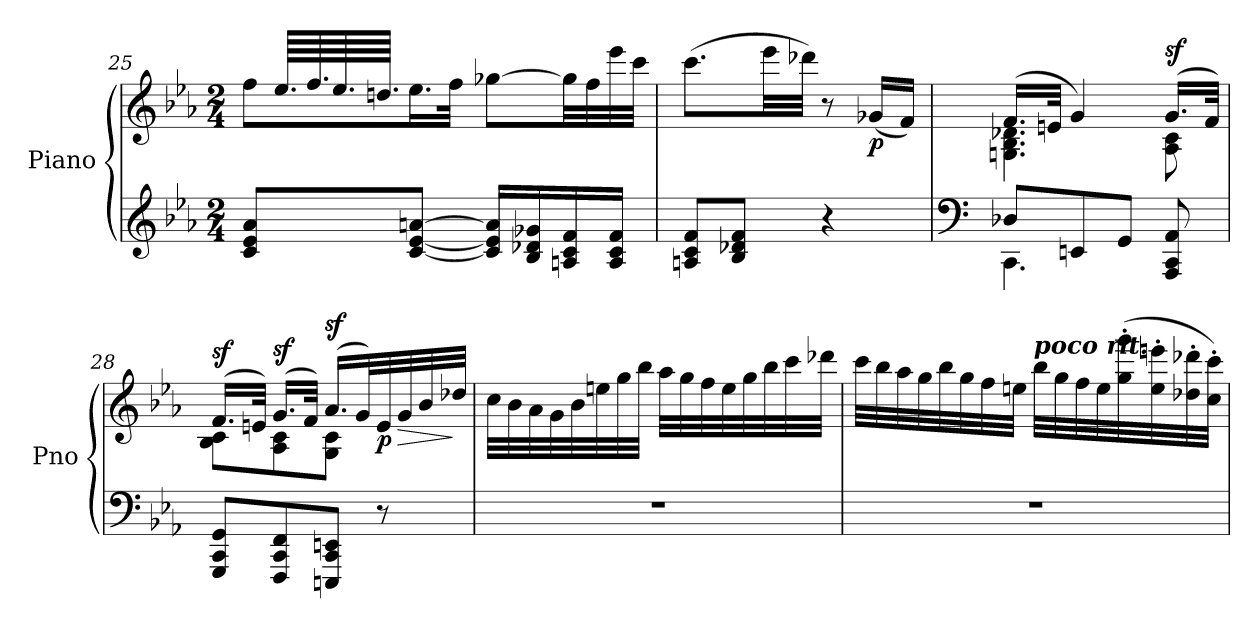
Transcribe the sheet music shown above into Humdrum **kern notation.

**kern	**kern	**dynam
*part1	*part1	*part1
*staff2	*staff1	*staff1/2
*I"Piano	*	*
*I'Pno	*	*
*clefG2	*clefG2	*
*k[b-e-a-]	*k[b-e-a-]	*
*M2/4	*M2/4	*
=25	=25	=25
*	*^	*
8c/ 8e-/ 8a-/L	8ff\L	16ryy	.
*	*	*Xtuplet	*
.	.	96.ee-/LLL	.
.	.	96.ff/	.
.	.	96.ee-/	.
.	.	96.ddn/JJJ	.
[8c/ [8e-/ [8an/J	16.ee-\L	4.ryy	.
.	32ff\JJk	.	.
16c/] 16e-/] 16a/]LL	[8gg-X\L	.	.
16B-/ 16d-X/ 16g-X/	.	.	.
16An/ 16c/ 16f/	32gg-\LL]	.	.
.	32ff\	.	.
16A/ 16c/ 16f/JJ	32eee-\	.	.
.	32ccc\JJJ	.	.
*	*v	*v	*
!!LO:LB:g=z
=26	=26	=26
!	!	!LO:DY:b
8An/ 8c/ 8f/L	(8.ccc\L	other-dynamics
8B-/ 8d-X/ 8f/J	.	.
.	32eee-\LL	.
.	32ddd-X\JJJ)	.
4r	8r	.
!	!	!LO:DY:b
.	(16g-X/LL	p
.	16f/JJ)	.
!!LO:PB:g=z
=27	=27	=27
*clefF4	*	*
*^	*^	*
8D-X/L	4.CC\	(>16.f/LL	4.Gn\ 4.B-\ 4.d-X\	.
!	!	!	!	!LO:DY:b
.	.	32en/JJk	.	other-dynamics
8EEn/	.	4g/)	.	.
8GG/J	.	.	.	.
!	!	!	!	!LO:DY:a
8AAA-/ 8CC/ 8AA-/	8ryy	(16.g/LL	8A-\ 8c\	sf
.	.	32f/JJk)	.	.
*v	*v	*	*	*
=28	=28	=28	=28
!	!	!	!LO:DY:a
8GGG/ 8CC/ 8GG/L	(16.f/LL	8B-\ 8c\L	sf
.	32en/JJk)	.	.
!	!	!	!LO:DY:a
8FFF/ 8CC/ 8FF/	(16.g/LL	8A-\ 8c\	sf
.	32f/JJk)	.	.
!	!	!	!LO:DY:a
8EEEn/ 8CC/ 8EEn/J	(16.a-/LL	8G\ 8c\J	sf
.	32g/L)	.	.
!	!	!	!LO:DY:b
8r	32e/	8ryy	p
!	!	!	!LO:HP:b
.	32g/	.	>
.	32b-/	.	.
.	32dd-X/JJJ	.	]
*	*v	*v	*
=29	=29	=29
2r	32cc\LLL	.
.	32b-\	.
.	32a-\	.
.	32g\	.
.	32b-\	.
.	32een\	.
.	32gg\	.
.	32bb-\JJJ	.
.	32aa-\LLL	.
.	32gg\	.
.	32ff\	.
.	32ee\	.
.	32gg\	.
.	32bb-\	.
.	32ccc\	.
.	32ddd-X\JJJ	.
!!LO:LB:g=z
=30	=30	=30
2r	32ccc\LLL	.
.	32bb-\	.
.	32aa-\	.
.	32gg\	.
.	32bb-\	.
.	32gg\	.
.	32ff\	.
.	32een\JJJ	.
!	!LO:TX:a:Bi:t=poco rit.	!
.	32bb-\LLL	.
.	32gg\	.
.	32ff\	.
.	32ee\	.
!	!	!LO:DY:b
.	(32gg\' 32ggg\'	other-dynamics
.	32ee\' 32eeen\'	.
.	32dd-X\' 32ddd-X\'	.
.	32cc\' 32ccc\'JJJ)	.
=	=	=
*-	*-	*-
